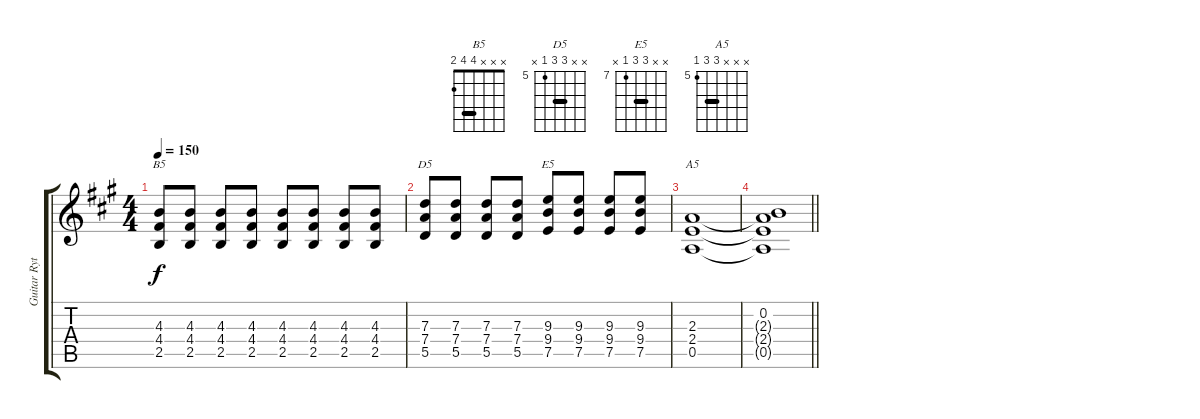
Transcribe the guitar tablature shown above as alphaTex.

\track ("Guitar Rythm" "Guitar Ryt") {instrument overdrivenguitar}
\staff {score tabs}
\tuning (E4 B3 G3 D3 A2 E2) {hide}
\chord ("B5" x x x 4 4 2) {barre 4}
\chord ("D5" x x 7 7 5 x) {firstfret 5 barre 7}
\chord ("E5" x x 9 9 7 x) {firstfret 7 barre 9}
\chord ("A5" x x x 7 7 5) {firstfret 5 barre 7}
\ts (4 4)
\tempo 150
\clef g2
\ks f#minor
(4.3 4.4 2.5).8{ch "B5" dy f} (4.3 4.4 2.5).8 (4.3 4.4 2.5).8 (4.3 4.4 2.5).8 (4.3 4.4 2.5).8 (4.3 4.4 2.5).8 (4.3 4.4 2.5).8 (4.3 4.4 2.5).8 |
(7.3 7.4 5.5).8{ch "D5"} (7.3 7.4 5.5).8 (7.3 7.4 5.5).8 (7.3 7.4 5.5).8 (9.3 9.4 7.5).8{ch "E5"} (9.3 9.4 7.5).8 (9.3 9.4 7.5).8 (9.3 9.4 7.5).8 |
(2.3 2.4 0.5).1{ch "A5"} |
\barLineRight lightlight
(0.2 2.3{t} 2.4{t} 0.5{t}).1{volume 0}
